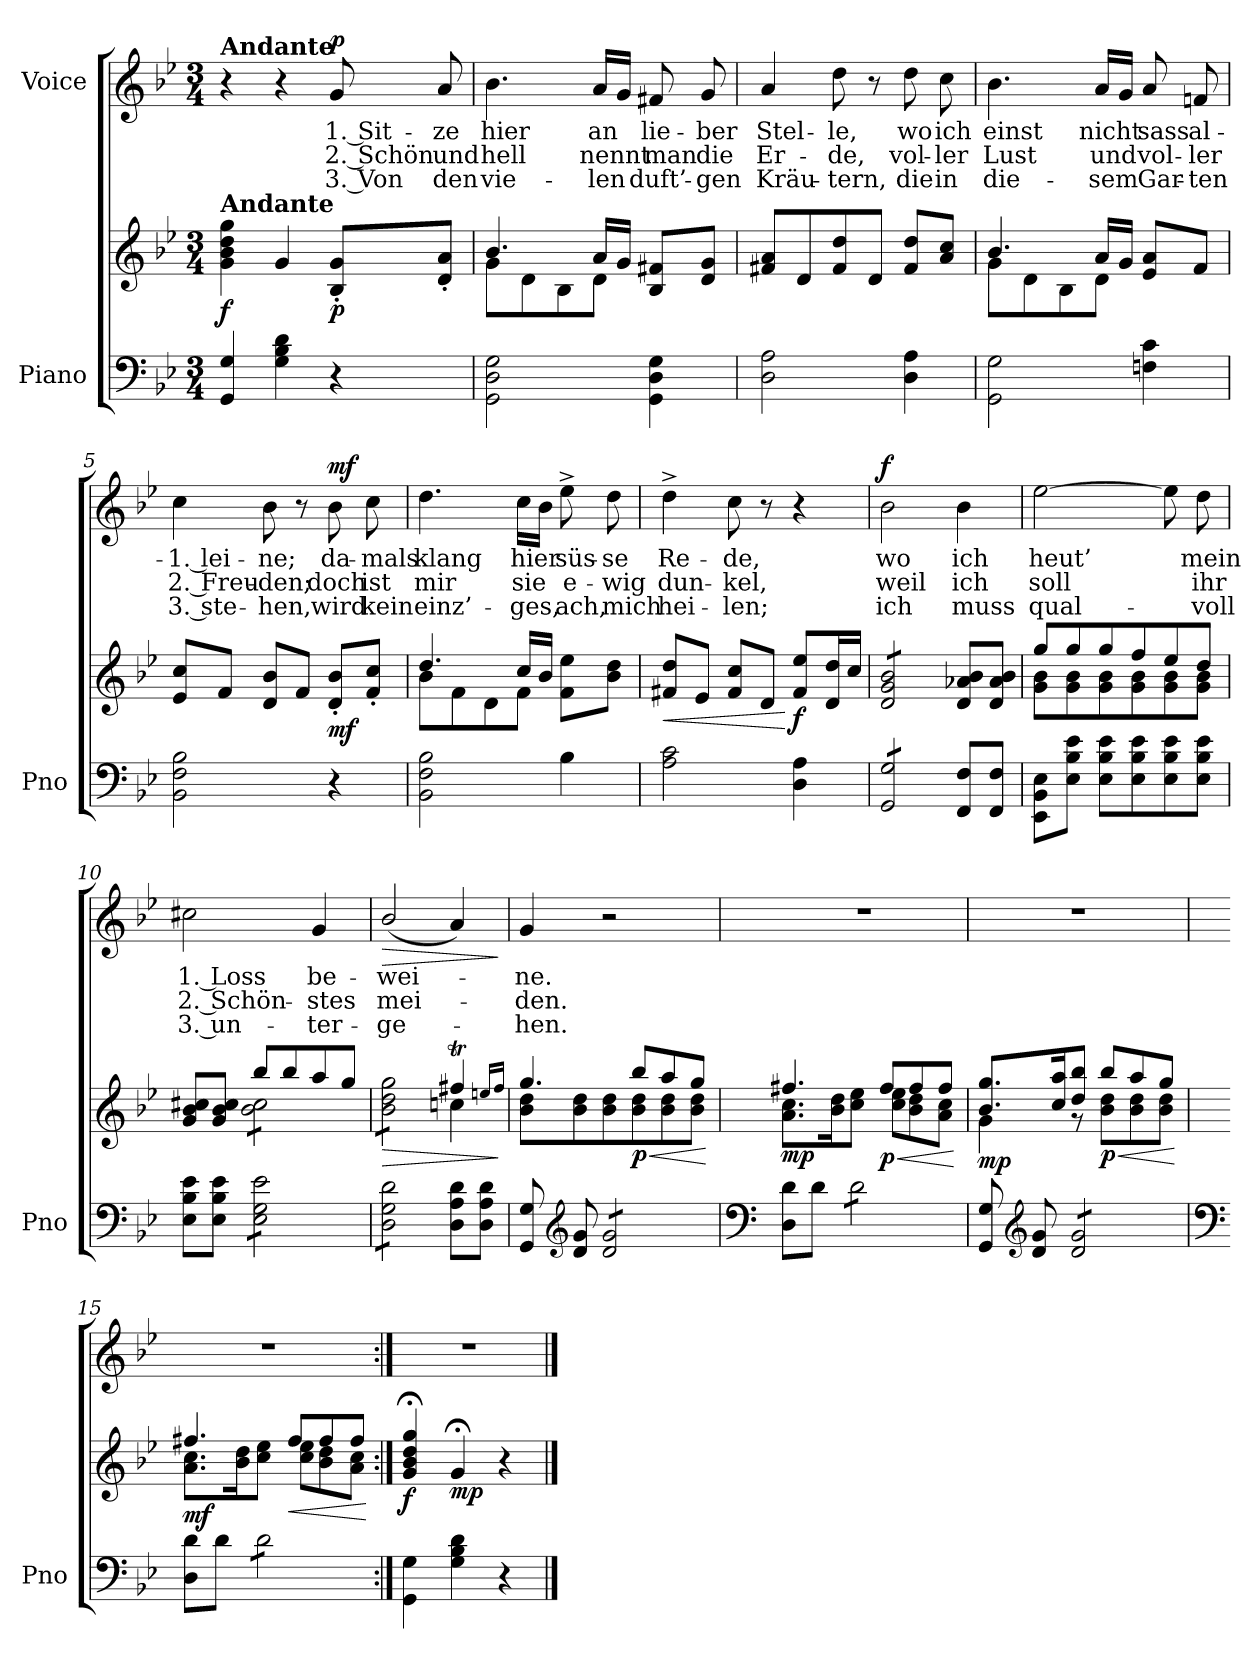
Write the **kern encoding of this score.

**kern	**kern	**dynam	**kern	**text	**text	**text	**dynam
*part2	*part2	*part2	*part1	*part1	*part1	*part1	*part1
*staff3	*staff2	*staff2/3	*staff1	*staff1	*staff1	*staff1	*staff1
*I"Piano	*	*	*I"Voice	*	*	*	*
*I'Pno	*	*	*	*	*	*	*
*clefF4	*clefG2	*	*clefG2	*	*	*	*
*k[b-e-]	*k[b-e-]	*	*k[b-e-]	*	*	*	*
*M3/4	*M3/4	*	*M3/4	*	*	*	*
=1	=1	=1	=1	=1	=1	=1	=1
!	!	!	!LO:TX:a:B:t=Andante	!	!	!	!
!	!LO:TX:a:B:t=Andante	!	!	!	!	!	!
!	!	!LO:DY:b	!	!	!	!	!
4GG/ 4G/	4g\ 4b-\ 4dd\ 4gg\	f	4r	.	.	.	.
4G\ 4B-\ 4d\	4g/	.	4r	.	.	.	.
!	!	!LO:DY:b	!	!LO:LY:b	!LO:LY:b	!LO:LY:b	!LO:DY:a
4r	8B-/' 8g/'L	p	8g/	1. Sit-	2. Schön	3. Von	p
!	!	!	!	!LO:LY:b	!LO:LY:b	!LO:LY:b	!
.	8d/' 8a/'J	.	8a/	-ze	und	den	.
=2	=2	=2	=2	=2	=2	=2	=2
*	*^	*	*	*	*	*	*
!	!	!	!	!	!LO:LY:b	!LO:LY:b	!LO:LY:b	!
2GG\ 2D\ 2G\	4.b-/	8g\L	.	4.b-\	hier	hell	vie-	.
.	.	8d\	.	.	.	.	.	.
.	.	8B-\	.	.	.	.	.	.
!	!	!	!	!	!LO:LY:b	!LO:LY:b	!LO:LY:b	!
.	16a/LL	8d\J	.	16a/LL	an	nennt	-len	.
.	16g/JJ	.	.	16g/JJ	.	.	.	.
!	!	!	!	!	!LO:LY:b	!LO:LY:b	!LO:LY:b	!
4GG\ 4D\ 4G\	8B-/ 8f#X/L	4ryy	.	8f#X/	lie-	man	duft’-	.
!	!	!	!	!	!LO:LY:b	!LO:LY:b	!LO:LY:b	!
.	8d/ 8g/J	.	.	8g/	-ber	die	-gen	.
*	*v	*v	*	*	*	*	*	*
=3	=3	=3	=3	=3	=3	=3	=3
!	!	!	!	!LO:LY:b	!LO:LY:b	!LO:LY:b	!
2D\ 2A\	8f#X/ 8a/L	.	4a/	Stel-	Er-	Kräu-	.
.	8d/	.	.	.	.	.	.
!	!	!	!	!LO:LY:b	!LO:LY:b	!LO:LY:b	!
.	8f#/ 8dd/	.	8dd\	-le,	-de,	-tern,	.
.	8d/J	.	8r	.	.	.	.
!	!	!	!	!LO:LY:b	!LO:LY:b	!LO:LY:b	!
4D\ 4A\	8f#/ 8dd/L	.	8dd\	wo	vol-	die	.
!	!	!	!	!LO:LY:b	!LO:LY:b	!LO:LY:b	!
.	8a/ 8cc/J	.	8cc\	ich	-ler	in	.
=4	=4	=4	=4	=4	=4	=4	=4
*	*^	*	*	*	*	*	*
!	!	!	!	!	!LO:LY:b	!LO:LY:b	!LO:LY:b	!
2GG\ 2G\	4.b-/	8g\L	.	4.b-\	einst	Lust	die-	.
.	.	8d\	.	.	.	.	.	.
.	.	8B-\	.	.	.	.	.	.
!	!	!	!	!	!LO:LY:b	!LO:LY:b	!LO:LY:b	!
.	16a/LL	8d\J	.	16a/LL	nicht	und	-sem	.
.	16g/JJ	.	.	16g/JJ	.	.	.	.
!	!	!	!	!	!LO:LY:b	!LO:LY:b	!LO:LY:b	!
4Fn\ 4c\	8e-/ 8a/L	4ryy	.	8a/	sass	vol-	Gar-	.
!	!	!	!	!	!LO:LY:b	!LO:LY:b	!LO:LY:b	!
.	8f/J	.	.	8fn/	al-	-ler	-ten	.
*	*v	*v	*	*	*	*	*	*
!!LO:LB:g=z
=5	=5	=5	=5	=5	=5	=5	=5
!	!	!	!	!LO:LY:b	!LO:LY:b	!LO:LY:b	!
2BB-\ 2F\ 2B-\	8e-/ 8cc/L	.	4cc\	-1. lei-	2. Freu-	3. ste-	.
.	8f/J	.	.	.	.	.	.
!	!	!	!	!LO:LY:b	!LO:LY:b	!LO:LY:b	!
.	8d/ 8b-/L	.	8b-\	-ne;	-den;	-hen,	.
.	8f/J	.	8r	.	.	.	.
!	!	!LO:DY:b	!	!LO:LY:b	!LO:LY:b	!LO:LY:b	!LO:DY:a
4r	8d/' 8b-/'L	mf	8b-\	da-	doch	wird	mf
!	!	!	!	!LO:LY:b	!LO:LY:b	!LO:LY:b	!
.	8f/' 8cc/'J	.	8cc\	-mals	ist	kein	.
=6	=6	=6	=6	=6	=6	=6	=6
*	*^	*	*	*	*	*	*
!	!	!	!	!	!LO:LY:b	!LO:LY:b	!LO:LY:b	!
2BB-\ 2F\ 2B-\	4.dd/	8b-\L	.	4.dd\	klang	mir	einz’-	.
.	.	8f\	.	.	.	.	.	.
.	.	8d\	.	.	.	.	.	.
!	!	!	!	!	!LO:LY:b	!LO:LY:b	!LO:LY:b	!
.	16cc/LL	8f\J	.	16cc\LL	hier	sie	-ges,	.
.	16b-/JJ	.	.	16b-\JJ	.	.	.	.
!	!	!	!	!	!LO:LY:b	!LO:LY:b	!LO:LY:b	!
4B-\	8f\ 8ee-\L	4ryy	.	8ee-^\	süs-	e-	ach,	.
!	!	!	!	!	!LO:LY:b	!LO:LY:b	!LO:LY:b	!
.	8b-\ 8dd\J	.	.	8dd\	-se	-wig	mich	.
*	*v	*v	*	*	*	*	*	*
=7	=7	=7	=7	=7	=7	=7	=7
!	!	!LO:HP:b	!	!LO:LY:b	!LO:LY:b	!LO:LY:b	!
2A\ 2c\	8f#X/ 8dd/L	<	4dd^\	Re-	dun-	hei-	.
.	8e-/J	.	.	.	.	.	.
!	!	!	!	!LO:LY:b	!LO:LY:b	!LO:LY:b	!
.	8f#/ 8cc/L	.	8cc\	-de,	-kel,	-len;	.
.	8d/J	.	8r	.	.	.	.
!	!	!LO:DY:n=1:b	!	!	!	!	!
4D\ 4A\	8f#/ 8ee-/L	[ f	4r	.	.	.	.
.	16d/ 16dd/L	.	.	.	.	.	.
.	16cc/JJ	.	.	.	.	.	.
=8	=8	=8	=8	=8	=8	=8	=8
!	!	!	!	!LO:LY:b	!LO:LY:b	!LO:LY:b	!LO:DY:a
*tremolo	*	*	*	*	*	*	*
*	*tremolo	*	*	*	*	*	*
8GG/ 8G/L	8d/ 8g/ 8b-/L	.	2b-\	wo	weil	ich	f
8GG/ 8G/	8d/ 8g/ 8b-/	.	.	.	.	.	.
8GG/ 8G/	8d/ 8g/ 8b-/	.	.	.	.	.	.
8GG/ 8G/J	8d/ 8g/ 8b-/J	.	.	.	.	.	.
*	*Xtremolo	*	*	*	*	*	*
*Xtremolo	*	*	*	*	*	*	*
!	!	!	!	!LO:LY:b	!LO:LY:b	!LO:LY:b	!
8FF/ 8F/L	8d/ 8a-X/ 8b-/L	.	4b-\	ich	ich	muss	.
8FF/ 8F/J	8d/ 8a-/ 8b-/J	.	.	.	.	.	.
=9	=9	=9	=9	=9	=9	=9	=9
*	*^	*	*	*	*	*	*
!	!	!	!	!	!LO:LY:b	!LO:LY:b	!LO:LY:b	!
*	*tremolo	*	*	*	*	*	*	*
8EE-\ 8BB-\ 8E-\L	8gg/L	8g\ 8b-\L	.	[2ee-\	heut’	soll	qual-	.
8E-\ 8B-\ 8e-\J	8gg/	8g\ 8b-\	.	.	.	.	.	.
8E-\ 8B-\ 8e-\L	8gg/	8g\ 8b-\	.	.	.	.	.	.
8E-\ 8B-\ 8e-\	8ff/	8g\ 8b-\	.	.	.	.	.	.
8E-\ 8B-\ 8e-\	8ee-/	8g\ 8b-\	.	8ee-\]	.	.	.	.
!	!	!	!	!	!LO:LY:b	!LO:LY:b	!LO:LY:b	!
8E-\ 8B-\ 8e-\J	8dd/J	8g\ 8b-\J	.	8dd\	mein	ihr	-voll	.
*	*Xtremolo	*	*	*	*	*	*	*
!!LO:LB:g=z
=10	=10	=10	=10	=10	=10	=10	=10	=10
!	!	!	!	!	!LO:LY:b	!LO:LY:b	!LO:LY:b	!
8E-\ 8B-\ 8e-\L	8g/ 8b-/ 8cc#X/L	4ryy	.	2cc#X\	1. Loss	2. Schön-	3. un-	.
8E-\ 8B-\ 8e-\J	8g/ 8b-/ 8cc#/J	.	.	.	.	.	.	.
*tremolo	*	*	*	*	*	*	*	*
*	*tremolo	*	*	*	*	*	*	*
8E-\ 8G\ 8e-\L	8bb-/L	8b-\ 8cc#\L	.	.	.	.	.	.
8E-\ 8G\ 8e-\	8bb-/	8b-\ 8cc#\	.	.	.	.	.	.
!	!	!	!	!	!LO:LY:b	!LO:LY:b	!LO:LY:b	!
8E-\ 8G\ 8e-\	8aa/	8b-\ 8cc#\	.	4g/	be-	-stes	-ter-	.
8E-\ 8G\ 8e-\J	8gg/J	8b-\ 8cc#\J	.	.	.	.	.	.
=11	=11	=11	=11	=11	=11	=11	=11	=11
!	!	!	!LO:HP:b	!	!LO:LY:b	!LO:LY:b	!LO:LY:b	!LO:HP:b
8D\ 8G\ 8d\L	8b-\ 8dd\ 8gg\L	2ryy	>	(<2b-/	-wei-	mei-	-ge-	>
8D\ 8G\ 8d\	8b-\ 8dd\ 8gg\	.	.	.	.	.	.	.
8D\ 8G\ 8d\	8b-\ 8dd\ 8gg\	.	.	.	.	.	.	.
8D\ 8G\ 8d\J	8b-\ 8dd\ 8gg\J	.	.	.	.	.	.	.
*	*Xtremolo	*	*	*	*	*	*	*
*Xtremolo	*	*	*	*	*	*	*	*
8D\ 8A\ 8d\L	4ff#Xt/	4ccnTTT\	.	4a/)	.	.	.	.
8D\ 8A\ 8d\J	.	.	.	.	.	.	.	.
*	*v	*v	*	*	*	*	*	*
.	16qeen/LL	.	.	.	.	.	.
.	16qff#/JJ	.	.	.	.	.	.
.	.	]	.	.	.	.	]
=12	=12	=12	=12	=12	=12	=12	=12
*	*^	*	*	*	*	*	*
!	!	!	!	!	!LO:LY:b	!LO:LY:b	!LO:LY:b	!
*	*tremolo	*	*	*	*	*	*	*
8GG/ 8G/	4.gg/	8b-\ 8dd\L	.	4g/	-ne.	-den.	-hen.	.
*clefG2	*	*	*	*	*	*	*	*
8d/ 8g/	.	8b-\ 8dd\	.	.	.	.	.	.
*tremolo	*	*	*	*	*	*	*	*
8d/ 8g/L	.	8b-\ 8dd\	.	2r	.	.	.	.
!	!	!	!LO:HP:b	!	!	!	!	!
!	!	!	!LO:DY:n=1:b	!	!	!	!	!
8d/ 8g/	8bb-/L	8b-\ 8dd\	< p	.	.	.	.	.
8d/ 8g/	8aa/	8b-\ 8dd\	.	.	.	.	.	.
8d/ 8g/J	8gg/J	8b-\ 8dd\J	.	.	.	.	.	.
*	*Xtremolo	*	*	*	*	*	*	*
*Xtremolo	*	*	*	*	*	*	*	*
*	*v	*v	*	*	*	*	*	*
.	.	[	.	.	.	.	.
=13	=13	=13	=13	=13	=13	=13	=13
*clefF4	*	*	*	*	*	*	*
*	*^	*	*	*	*	*	*
!	!	!	!LO:DY:b	!	!	!	!	!
8D\ 8d\L	4.ff#X/	8.a\ 8.cc\L	mp	2.r	.	.	.	.
8d\J	.	.	.	.	.	.	.	.
.	.	16b-\ 16dd\K	.	.	.	.	.	.
*tremolo	*	*	*	*	*	*	*	*
8d\L	.	8cc\ 8ee-\J	.	.	.	.	.	.
!	!	!	!LO:HP:b	!	!	!	!	!
!	!	!	!LO:DY:n=1:b	!	!	!	!	!
8d\	8ff#/L	8cc\ 8ee-\L	< p	.	.	.	.	.
8d\	8ff#/	8b-\ 8dd\	.	.	.	.	.	.
8d\J	8ff#/J	8a\ 8cc\J	.	.	.	.	.	.
*Xtremolo	*	*	*	*	*	*	*	*
*	*v	*v	*	*	*	*	*	*
.	.	[	.	.	.	.	.
=14	=14	=14	=14	=14	=14	=14	=14
*	*^	*	*	*	*	*	*
!	!	!	!LO:DY:b	!	!	!	!	!
8GG/ 8G/	8.b-/ 8.gg/L	4g\	mp	2.r	.	.	.	.
*clefG2	*	*	*	*	*	*	*	*
8d/ 8g/	.	.	.	.	.	.	.	.
.	16cc/ 16aa/K	.	.	.	.	.	.	.
*tremolo	*	*	*	*	*	*	*	*
8d/ 8g/L	8dd/ 8bb-/J	8r	.	.	.	.	.	.
!	!	!	!LO:HP:b	!	!	!	!	!
!	!	!	!LO:DY:n=1:b	!	!	!	!	!
8d/ 8g/	8bb-/L	8b-\ 8dd\L	< p	.	.	.	.	.
8d/ 8g/	8aa/	8b-\ 8dd\	.	.	.	.	.	.
8d/ 8g/J	8gg/J	8b-\ 8dd\J	.	.	.	.	.	.
*Xtremolo	*	*	*	*	*	*	*	*
*	*v	*v	*	*	*	*	*	*
.	.	[	.	.	.	.	.
=15	=15	=15	=15	=15	=15	=15	=15
*clefF4	*	*	*	*	*	*	*
*	*^	*	*	*	*	*	*
!	!	!	!LO:DY:b	!	!	!	!	!
8D\ 8d\L	4.ff#X/	8.a\ 8.cc\L	mf	2.r	.	.	.	.
8d\J	.	.	.	.	.	.	.	.
.	.	16b-\ 16dd\K	.	.	.	.	.	.
*tremolo	*	*	*	*	*	*	*	*
8d\L	.	8cc\ 8ee-\J	.	.	.	.	.	.
!	!	!	!LO:HP:b	!	!	!	!	!
8d\	8ff#/L	8cc\ 8ee-\L	<	.	.	.	.	.
8d\	8ff#/	8b-\ 8dd\	.	.	.	.	.	.
8d\J	8ff#/J	8a\ 8cc\J	.	.	.	.	.	.
*Xtremolo	*	*	*	*	*	*	*	*
*	*v	*v	*	*	*	*	*	*
.	.	[	.	.	.	.	.
=16:|!	=16:|!	=16:|!	=16:|!	=16:|!	=16:|!	=16:|!	=16:|!
!	!	!LO:DY:b	!	!	!	!	!
4GG\ 4G\	4g/;< 4b-/;< 4dd/;< 4gg/;<	f	2.r	.	.	.	.
!	!	!LO:DY:b	!	!	!	!	!
4G\ 4B-\ 4d\	4g;</	mp	.	.	.	.	.
4r	4r	.	.	.	.	.	.
==	==	==	==	==	==	==	==
*-	*-	*-	*-	*-	*-	*-	*-
